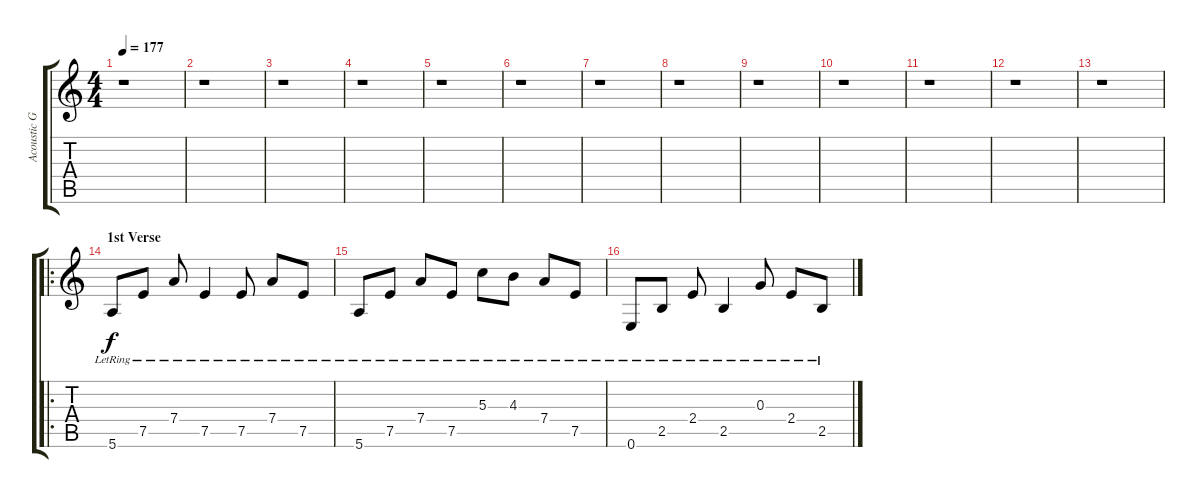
\track ("Acoustic Guitar" "Acoustic G") {instrument acousticguitarsteel}
\staff {score tabs}
\tuning (E4 B3 G3 D3 A2 E2) {hide}
\ts (4 4)
\tempo 177
\clef g2
\ks c
r.1{dy f} |
r.1 |
r.1 |
r.1 |
r.1 |
r.1 |
r.1 |
r.1 |
r.1 |
r.1 |
r.1 |
r.1 |
r.1 |
\ro
\section ("" "1st Verse")
5.6{lr}.8 7.5{lr}.8 7.4{lr}.8 7.5{lr}.4 7.5{lr}.8 7.4{lr}.8 7.5{lr}.8 |
5.6{lr}.8 7.5{lr}.8 7.4{lr}.8 7.5{lr}.8 5.3{lr}.8 4.3{lr}.8 7.4{lr}.8 7.5{lr}.8 |
0.6{lr}.8 2.5{lr}.8 2.4{lr}.8 2.5{lr}.4 0.3{lr}.8 2.4{lr}.8 2.5{lr}.8
